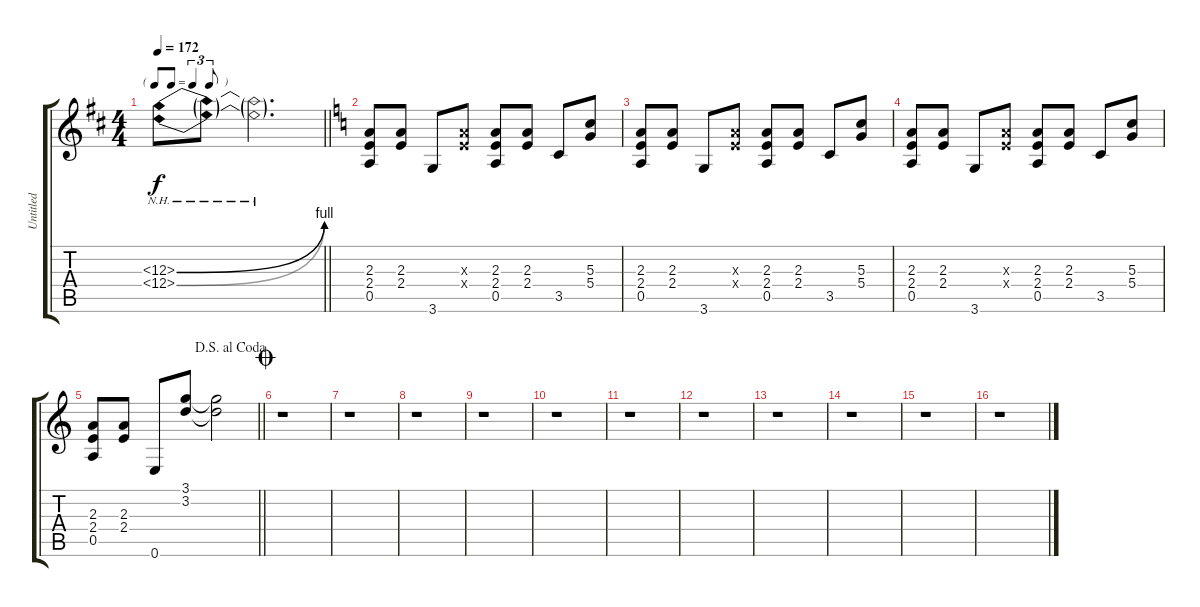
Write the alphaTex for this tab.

\track ("Untitled" "Untitled") {instrument distortionguitar}
\staff {score tabs}
\tuning (E4 B3 G3 D3 A2 E2) {hide}
\ts (4 4)
\tf triplet8th
\tempo 172
\clef g2
\barLineRight lightlight
\ks d
(12.3{be (bend 0 0 60 4) nh} 12.4{be (bend 0 0 60 4) nh}).8{dy f} (12.3{nh t} 12.4{nh t}).8 (12.3{nh t} 12.4{nh t}).2{d} |
\ks c
(2.3 2.4 0.5).8 (2.3 2.4).8 3.6.8 (2.3{x} 2.4{x}).8 (2.3 2.4 0.5).8 (2.3 2.4).8 3.5.8 (5.3 5.4).8 |
(2.3 2.4 0.5).8 (2.3 2.4).8 3.6.8 (2.3{x} 2.4{x}).8 (2.3 2.4 0.5).8 (2.3 2.4).8 3.5.8 (5.3 5.4).8 |
(2.3 2.4 0.5).8 (2.3 2.4).8 3.6.8 (2.3{x} 2.4{x}).8 (2.3 2.4 0.5).8 (2.3 2.4).8 3.5.8 (5.3 5.4).8 |
\jump dalsegnoalcoda
\barLineRight lightlight
(2.3 2.4 0.5).8 (2.3 2.4).8 0.6.8 (3.1 3.2).8 (3.1{t} 3.2{t}).2 |
\jump coda
r.1 |
r.1 |
r.1 |
r.1 |
r.1 |
r.1 |
r.1 |
r.1 |
r.1 |
r.1 |
r.1
